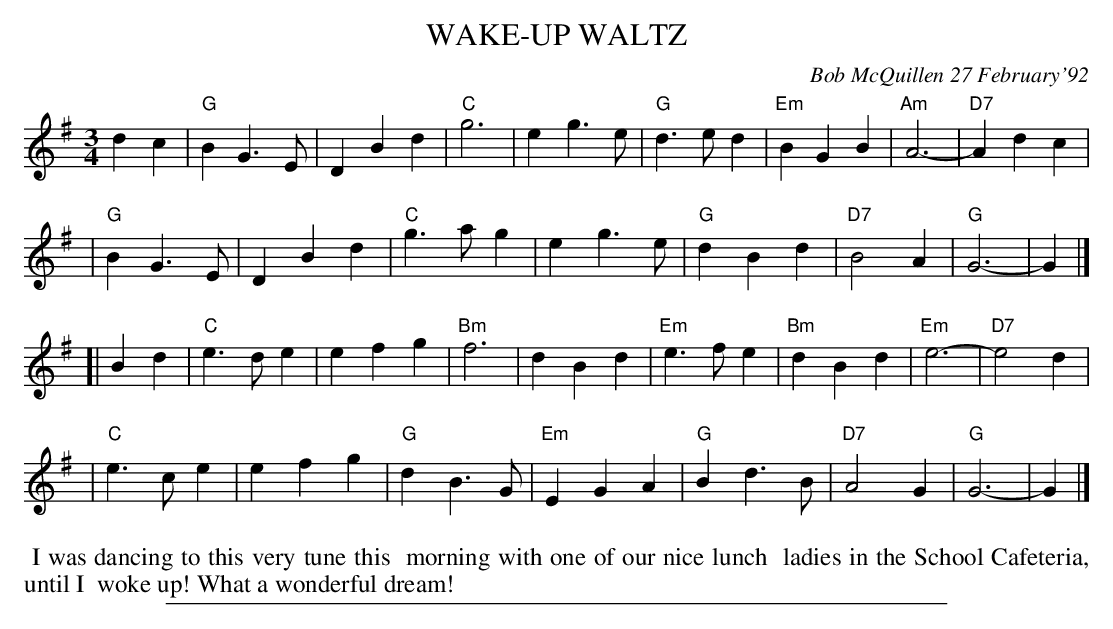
X:1
T: WAKE-UP WALTZ
C: Bob McQuillen 27 February'92
M: 3/4
L: 1/4
K: G
dc \
| "G"BG>E | DBd | "C"g3 | eg>e | "G"d>ed | "Em"BGB | "Am"A3- | "D7"Adc |
| "G"BG>E | DBd | "C"g>ag | eg>e | "G"dBd | "D7"B2A | "G"G3- | G |]
[| Bd \
| "C"e>de | efg | "Bm"f3 | dBd | "Em"e>fe | "Bm"dBd | "Em"e3- | "D7"e2d |
| "C"e>ce | efg | "G"dB>G | "Em"EGA | "G"Bd>B | "D7"A2G | "G"G3- | G |]
